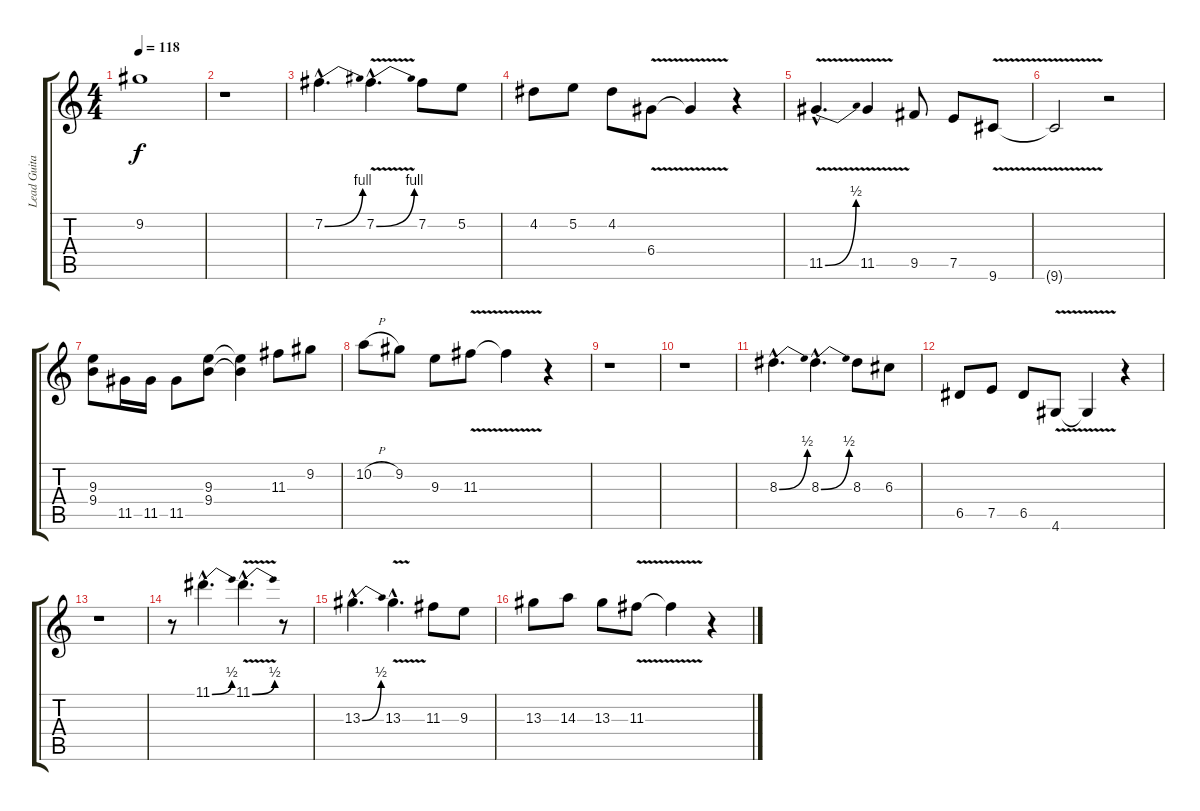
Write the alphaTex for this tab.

\track ("Lead Guitar 2" "Lead Guita") {instrument distortionguitar}
\staff {score tabs}
\tuning (E4 B3 G3 D3 A2 E2) {hide}
\ts (4 4)
\tempo 118
\clef g2
\ks c
9.2{t}.1{dy f} |
r.1 |
7.2{be (bend 0 0 60 4) hac}.4{d} 7.2{be (bend 0 0 60 4) v hac}.4{d} 7.2.8 5.2.8 |
4.2.8 5.2.8 4.2.8 6.4{v}.8 6.4{t}.4 r.4 |
11.5{be (bend 0 0 60 2) v hac}.4{d} 11.5{v}.4 9.5.8 7.5.8 9.6{v}.8 |
9.6{t}.2 r.2 |
(9.3 9.4).8 11.5.16 11.5.16 11.5.8 (9.3 9.4).8 (9.3{t} 9.4{t}).4 11.3.8 9.2.8 |
10.2{h}.8 9.2.8 9.3.8 11.3{v}.8 11.3{t}.4 r.4 |
r.1 |
r.1 |
8.3{be (bend 0 0 60 2) hac}.4{d} 8.3{be (bend 0 0 60 2) hac}.4{d} 8.3.8 6.3.8 |
6.5.8 7.5.8 6.5.8 4.6{v}.8 4.6{t}.4 r.4 |
r.1 |
r.8 11.1{be (bend 0 0 60 2) hac}.4{d} 11.1{be (bend 0 0 60 2) v hac}.4{d} r.8 |
13.3{be (bend 0 0 60 2) hac}.4{d} 13.3{v hac}.4{d} 11.3.8 9.3.8 |
13.3.8 14.3.8 13.3.8 11.3{v}.8 11.3{t}.4 r.4
